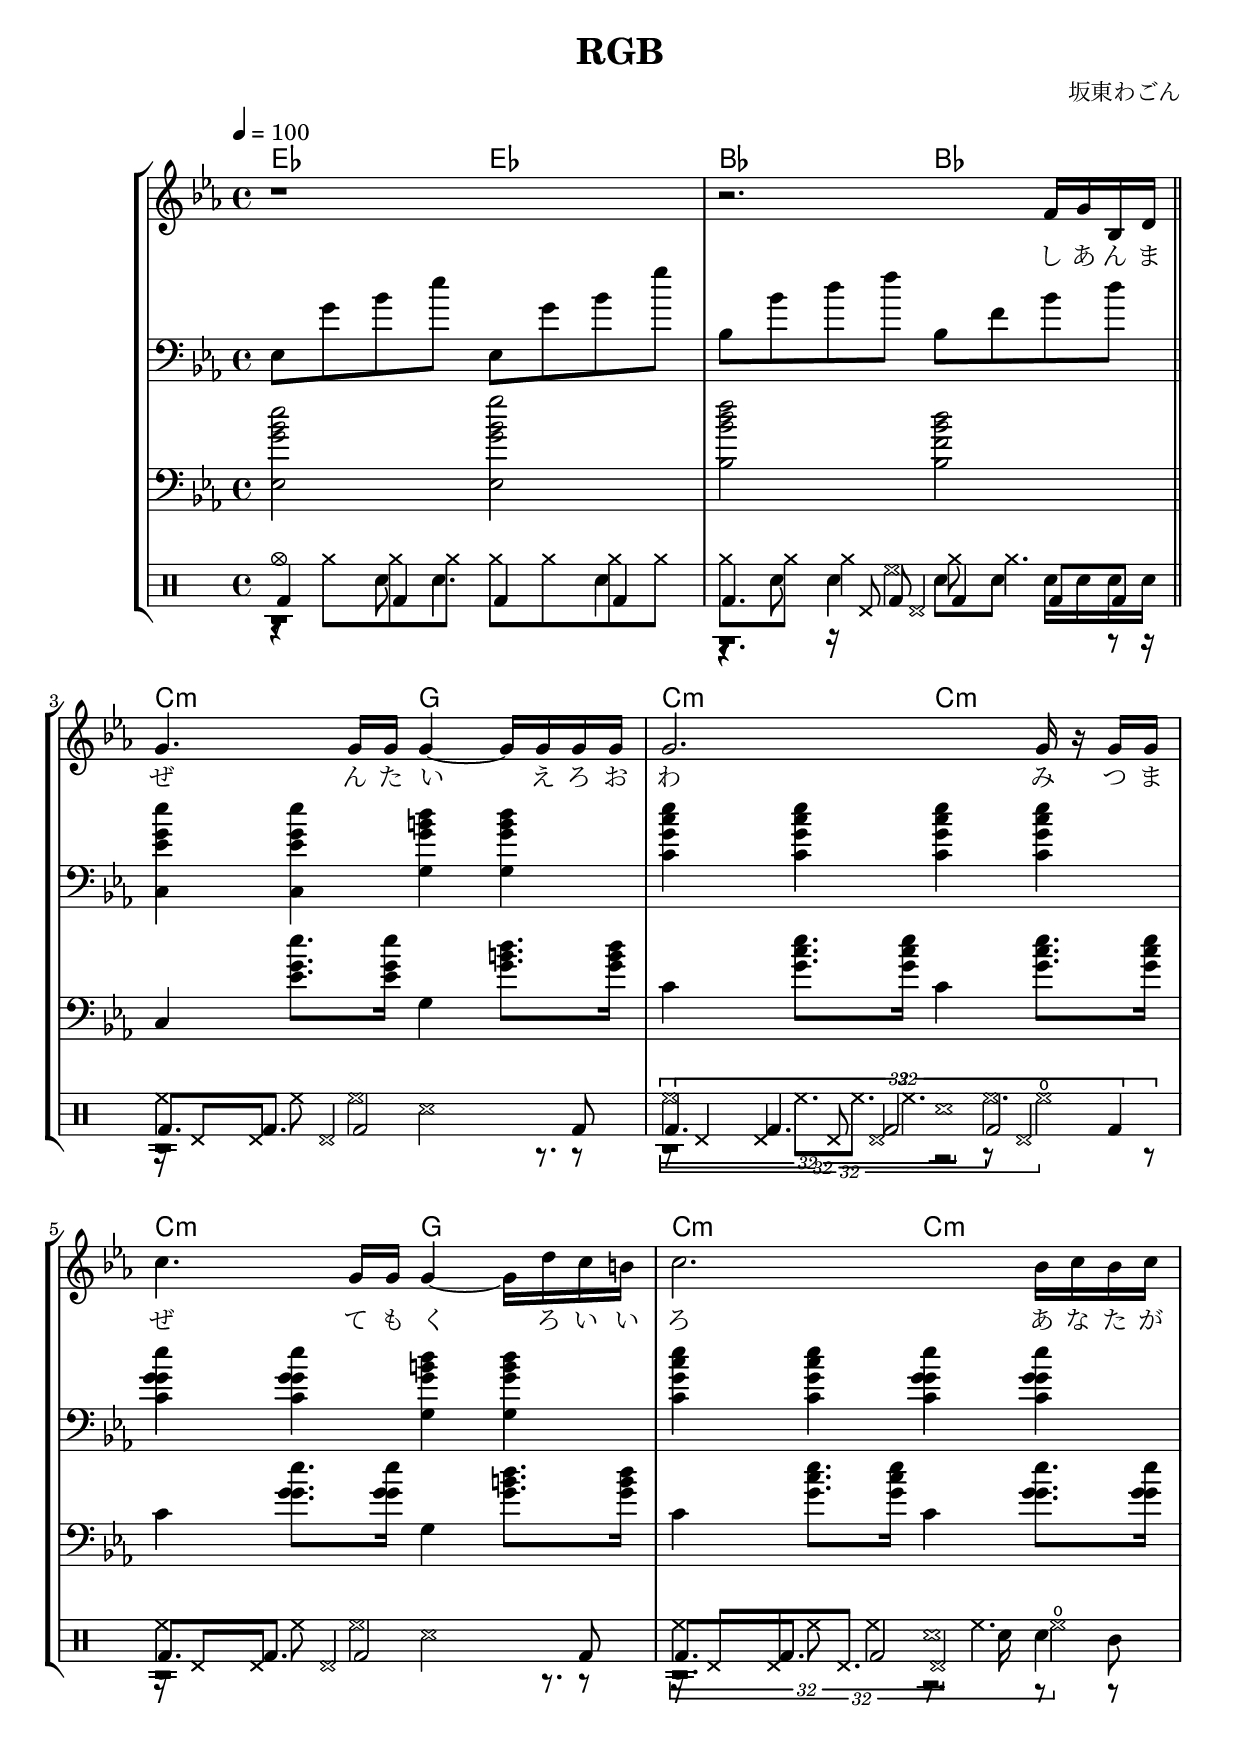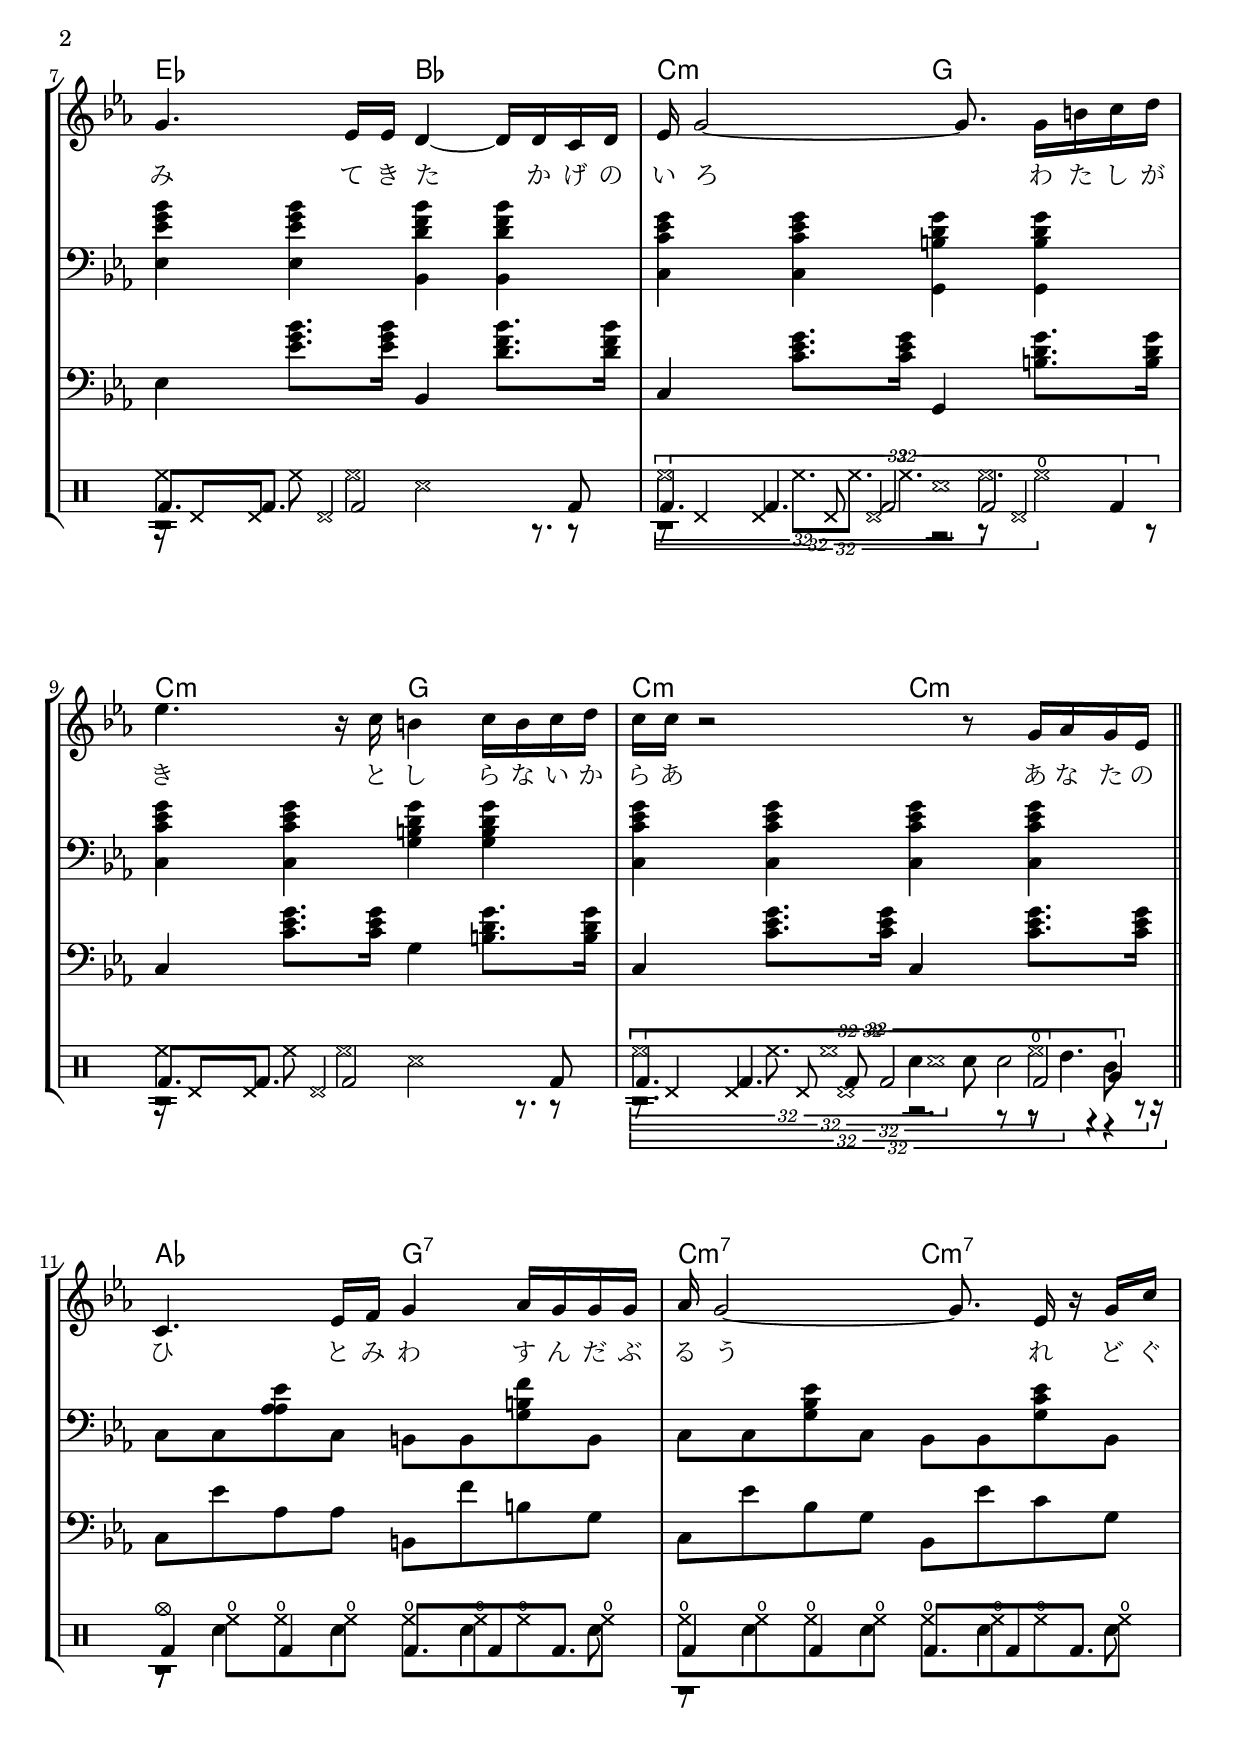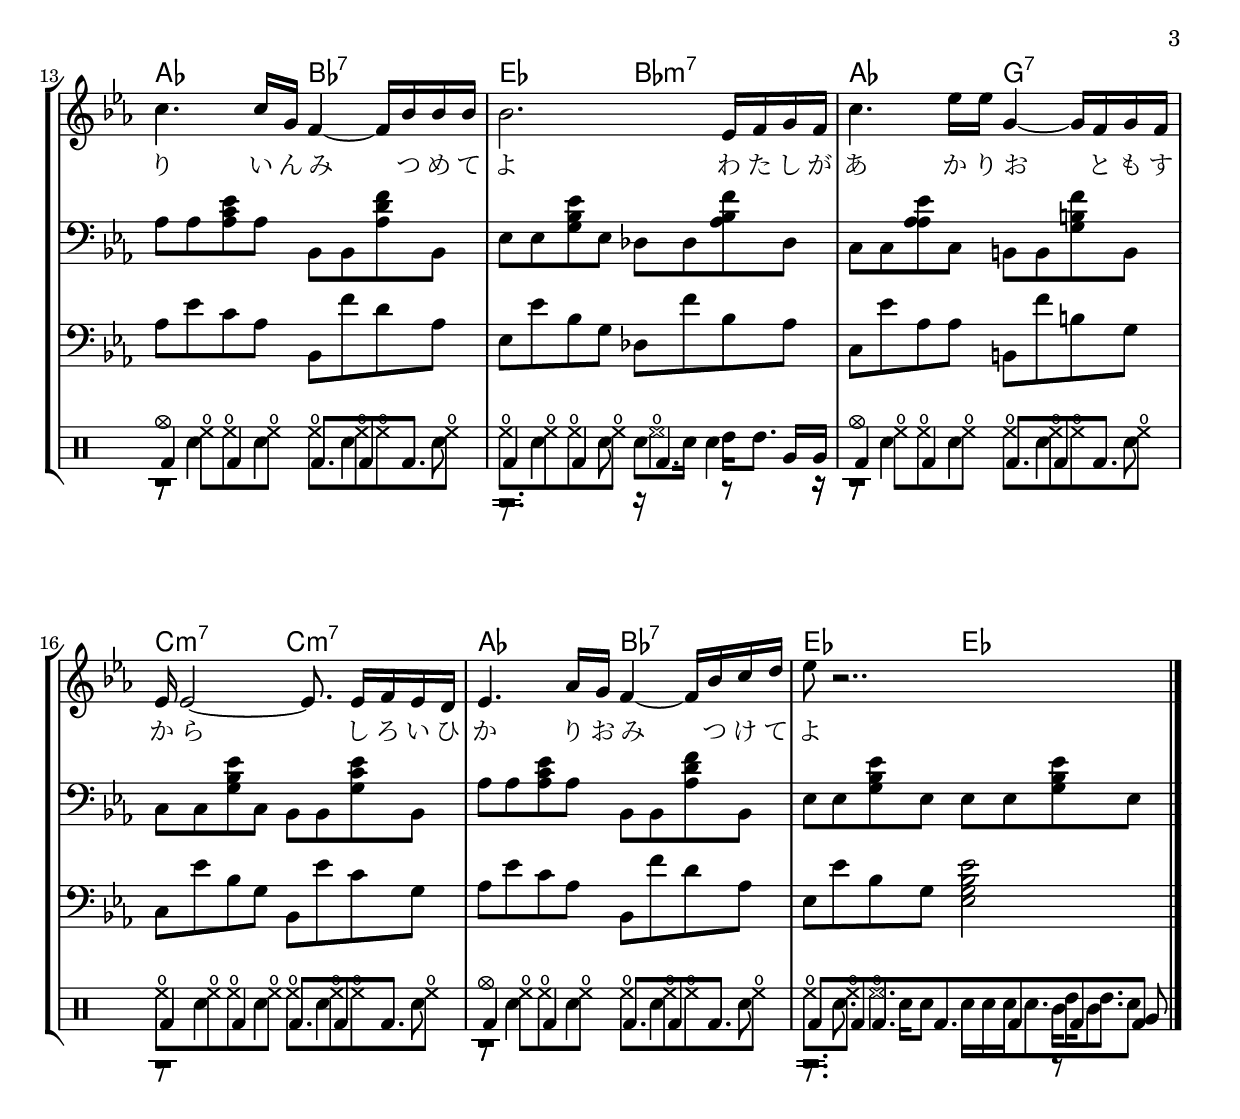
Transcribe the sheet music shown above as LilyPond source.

\version "2.12.1"

\header {
	title = \markup {RGB}
	composer = \markup \center-column {坂東わごん}
}

harmony = \chordmode {
	es2 es bes bes 

	c:m g c:m c:m c:m g c:m c:m es bes c:m g c:m g c:m c:m 

	as g:7 c:min7 c:min7 as bes:7 es bes:min7 as g:7 c:min7 c:min7 as bes:7 es es 
}

melody = {
	\key es \major
	\tempo 4 = 100
	r1 | r2. 
	\set Staff.midiInstrument = #"fss0.35"
	\set Staff.midiMinimumVolume = #0.7
	\set Staff.midiMaximumVolume = #0.9
	f'16  g'16  bes16  d'16 
	g'4.  g'16  g'16  g'4~g'16  g'16  g'16  g'16 
	g'2.  g'16  r16  g'16  g'16 
	c''4.  g'16  g'16  g'4~g'16  d''16  c''16  b'16 
	c''2.  bes'16  c''16  bes'16  c''16 
	g'4.  es'16  es'16  d'4~d'16  d'16  c'16  d'16 
	es'16  g'2~g'8.  g'16  b'16  c''16  d''16 
	es''4.  r16  c''16  b'4  c''16  b'16  c''16  d''16 
	c''16  c''16  	r2 r8 	\set Staff.midiInstrument = #"fss0.35"
	\set Staff.midiMinimumVolume = #0.7
	\set Staff.midiMaximumVolume = #0.9
	g'16  as'16  g'16  es'16 
	c'4.  es'16  f'16  g'4  as'16  g'16  g'16  g'16 
	as'16  g'2~g'8.  es'16  r16  g'16  c''16 
	c''4.  c''16  g'16  f'4~f'16  bes'16  bes'16  bes'16 
	bes'2.  es'16  f'16  g'16  f'16 
	c''4.  es''16  es''16  g'4~g'16  f'16  g'16  f'16 
	es'16  es'2~es'8.  es'16  f'16  es'16  d'16 
	es'4.  as'16  g'16  f'4~f'16  bes'16  c''16  d''16 
	es''8  	r2.. 	\bar "|."
}

words = \lyricmode {
	
	し  あ  ん  ま  ぜ  ん  た  い  え  ろ  お  わ  み  つ  ま  ぜ  て  も  く  ろ  い  い  ろ  あ  な  た  が  み  て  き  た  か  げ  の  い  ろ  わ  た  し  が  き  と  し  ら  な  い  か  ら  あ  
	あ  な  た  の  ひ  と  み  わ  す  ん  だ  ぶ  る  う  れ  ど  ぐ  り  い  ん  み  つ  め  て  よ  わ  た  し  が  あ  か  り  お  と  も  す  か  ら  し  ろ  い  ひ  か  り  お  み  つ  け  て  よ  
}

tempochange = {
	\tempo 4 = 100
	r1 | r1 \bar "||"
	\tempo 4 = 100
	r1 | r1 | r1 | r1 | r1 | r1 | r1 | r1 \bar "||"
	\tempo 4 = 100
	r1 | r1 | r1 | r1 | r1 | r1 | r1 | r1 \bar "|."
}

mainacc = {
	\clef bass
	\set Staff.midiInstrument = #"Rock Organ"
	\set Staff.midiMinimumVolume = #0.3
	\set Staff.midiMaximumVolume = #0.6
	\key es \major
	\tempo 4 = 100
	es8 g'8 bes'8 es''8
	es8 g'8 bes'8 g''8
	bes8 bes'8 d''8 f''8
	bes8 f'8 bes'8 d''8
	\bar "||"

	\set Staff.midiInstrument = #"Acoustic grand"
	\set Staff.midiMinimumVolume = #0.3
	\set Staff.midiMaximumVolume = #0.6
	<c g' es' es''>4 <c g' es' es''>4
	<g g' b' d''>4 <g g' b' d''>4
	<c' g' c'' es''>4 <c' g' c'' es''>4
	<c' g' c'' es''>4 <c' g' c'' es''>4
	<c' g' g' es''>4 <c' g' g' es''>4
	<g g' b' d''>4 <g g' b' d''>4
	<c' g' c'' es''>4 <c' g' c'' es''>4
	<c' g' g' es''>4 <c' g' g' es''>4
	<es es' g' bes'>4 <es es' g' bes'>4
	<bes, d' f' bes'>4 <bes, d' f' bes'>4
	<c c' es' g'>4 <c c' es' g'>4
	<g, b d' g'>4 <g, b d' g'>4
	<c c' es' g'>4 <c c' es' g'>4
	<g b d' g'>4 <g b d' g'>4
	<c c' es' g'>4 <c c' es' g'>4
	<c c' es' g'>4 <c c' es' g'>4
	\bar "||"

	\set Staff.midiInstrument = #"Viola"
	\set Staff.midiMinimumVolume = #0.3
	\set Staff.midiMaximumVolume = #0.6
	c8 c8 <as as es'>8 c8
	b,8 b,8 <g b f'>8 b,8
	c8 c8 <g bes es'>8 c8
	bes,8 bes,8 <g c' es'>8 bes,8
	as8 as8 <as c' es'>8 as8
	bes,8 bes,8 <as d' f'>8 bes,8
	es8 es8 <g bes es'>8 es8
	des8 des8 <as bes f'>8 des8
	c8 c8 <as as es'>8 c8
	b,8 b,8 <g b f'>8 b,8
	c8 c8 <g bes es'>8 c8
	bes,8 bes,8 <g c' es'>8 bes,8
	as8 as8 <as c' es'>8 as8
	bes,8 bes,8 <as d' f'>8 bes,8
	es8 es8 <g bes es'>8 es8
	es8 es8 <g bes es'>8 es8
	\bar "|."
}

subacc = {
	\clef bass
	\set Staff.midiInstrument = #"English Horn"
	\set Staff.midiMinimumVolume = #0.3
	\set Staff.midiMaximumVolume = #0.6
	\key es \major
	\tempo 4 = 100
	<es g' bes' es''>2
	<es g' bes' g''>2
	<bes bes' d'' f''>2
	<bes f' bes' d''>2
	\bar "||"

	\set Staff.midiInstrument = #"String Ensemble 2"
	\set Staff.midiMinimumVolume = #0.3
	\set Staff.midiMaximumVolume = #0.6
	c4 <g' es' es''>8. <g' es' es''>16
	g4 <g' b' d''>8. <g' b' d''>16
	c'4 <g' c'' es''>8. <g' c'' es''>16
	c'4 <g' c'' es''>8. <g' c'' es''>16
	c'4 <g' g' es''>8. <g' g' es''>16
	g4 <g' b' d''>8. <g' b' d''>16
	c'4 <g' c'' es''>8. <g' c'' es''>16
	c'4 <g' g' es''>8. <g' g' es''>16
	es4 <es' g' bes'>8. <es' g' bes'>16
	bes,4 <d' f' bes'>8. <d' f' bes'>16
	c4 <c' es' g'>8. <c' es' g'>16
	g,4 <b d' g'>8. <b d' g'>16
	c4 <c' es' g'>8. <c' es' g'>16
	g4 <b d' g'>8. <b d' g'>16
	c4 <c' es' g'>8. <c' es' g'>16
	c4 <c' es' g'>8. <c' es' g'>16
	\bar "||"

	\set Staff.midiInstrument = #"String Ensemble 1"
	\set Staff.midiMinimumVolume = #0.3
	\set Staff.midiMaximumVolume = #0.6
	c8 es' as as
	b,8 f' b g
	c8 es' bes g
	bes,8 es' c' g
	as8 es' c' as
	bes,8 f' d' as
	es8 es' bes g
	des8 f' bes as
	c8 es' as as
	b,8 f' b g
	c8 es' bes g
	bes,8 es' c' g
	as8 es' c' as
	bes,8 f' d' as
	es8 es' bes g
	<es g bes es'>2
	\bar "|."
}

percA = {
	\drummode {
	r8 cymr8 cymr8 cymr8 cymr8 cymr8 cymr8 cymr8  |cymr8 cymr8 cymr4 cymr8 cymr4.  \bar "||"
	hh4 hh8 hh2 r8  |\times 16/32{ hh2 hh8. hh8. hh4. hh2. } |hh4 hh8 hh2 r8  |hh4 hh8 hh4 hh4.  |hh4 hh8 hh2 r8  |\times 16/32{ hh2 hh8. hh8. hh4. hh2. } |hh4 hh8 hh2 r8  |\times 16/32{ hh2 hh8. hh1 r4 r16 } \bar "||"
	r8 hho8 hho8 hho8 hho8 hho8 hho8 hho8  |hho8 hho8 hho8 hho8 hho8 hho8 hho8 hho8  |r8 hho8 hho8 hho8 hho8 hho8 hho8 hho8  |hho8 hho8 hho8 hho8 hho2  |r8 hho8 hho8 hho8 hho8 hho8 hho8 hho8  |hho8 hho8 hho8 hho8 hho8 hho8 hho8 hho8  |r8 hho8 hho8 hho8 hho8 hho8 hho8 hho8  |hho8 hho8 hho2.  \bar "|."
	}
}

percB = {
	\drummode {
	r4 sn8 sn4. sn4  |r8 sn8 sn4 sn8 sn8 sn16 sn16 sn16 sn16  \bar "||"
	r16 hhp8 hhp8 hhp2 r8.  |\times 16/32{ r8 hhp4 hhp4 hhp8 hhp2 r8 hhp2 r8 } |r16 hhp8 hhp8 hhp2 r8.  |r16 hhp8 hhp8 hhp8. hhp2  |r16 hhp8 hhp8 hhp2 r8.  |\times 16/32{ r8 hhp4 hhp4 hhp8 hhp2 r8 hhp2 r8 } |r16 hhp8 hhp8 hhp2 r8.  |\times 16/32{ r8 hhp4 hhp4 hhp8 hhp1 r4 } \bar "||"
	r8 sn4 sn4 sn4 sn8  |r8 sn4 sn4 sn4 sn8  |r8 sn4 sn4 sn4 sn8  |r8 sn4 sn8 sn8 sn16 sn4 r16  |r8 sn4 sn4 sn4 sn8  |r8 sn4 sn4 sn4 sn8  |r8 sn4 sn4 sn4 sn8  |r8 sn8. sn16 sn8 sn16 sn16 sn16 sn8. sn8  \bar "|."
	}
}

percC = {
	\drummode {
	bd4 bd4 bd4 bd4  |bd4. bd8 bd4 bd8 bd8  \bar "||"
	r1  |\times 16/32{ r1 r2 hho2 } |r1  |\times 16/32{ r1 r2 hho2 } |r1  |\times 16/32{ r1 r2 hho2 } |r1  |\times 16/32{ r1 r2 hho2 } \bar "||"
	bd4 bd4 bd8. bd8 bd8.  |bd4 bd4 bd8. bd8 bd8.  |bd4 bd4 bd8. bd8 bd8.  |bd4 bd4 r16 bd4. r16  |bd4 bd4 bd8. bd8 bd8.  |bd4 bd4 bd8. bd8 bd8.  |bd4 bd4 bd8. bd8 bd8.  |bd8 bd8 bd8. bd8. bd8 bd8 bd8  \bar "|."
	}
}

percD = {
	\drummode {
	cymc1  |r1 \bar "||"
	bd8. bd8. bd2 bd8  |\times 16/32{ bd4. bd4. bd2 bd2 bd4 } |bd8. bd8. bd2 bd8  |bd8. bd8. bd2 r8  |bd8. bd8. bd2 bd8  |\times 16/32{ bd4. bd4. bd2 bd2 bd4 } |bd8. bd8. bd2 bd8  |\times 16/32{ bd4. bd4. bd8 bd2 r8 bd2 } \bar "||"
	cymc1  |r1  |cymc1  |r1  |cymc1  |r1  |cymc1  |r1  \bar "|."
	}
}

percE = {
	\drummode {
	r1 |r4 r16 hhp8 hhp2 r16  \bar "||"
	r2 ss2  |\times 16/32{ r1 ss1 } |r2 ss2  |\times 16/32{ r1 ss1 } |r2 ss2  |\times 16/32{ r1 ss1 } |r2 ss2  |\times 16/32{ r1 ss1 } \bar "||"
	r1 |r1 |r1 |r2. tommh16 tommh8.  |r1 |r1 |r1 |r2. tommh16 tommh8.  \bar "|."
	}
}

percF = {
	\drummode {
	r1 |r4. hh2 r8  \bar "||"
	r1 |r1 |r1 |r2 r8. sn16 sn4  |r1 |r1 |r1 |\times 16/32{ r1 sn4 sn8 sn2 r8 } \bar "||"
	r1 |r1 |r1 |r2. r8 tomfh16 tomfh16  |r1 |r1 |r1 |r2. r8 tomfh8  \bar "|."
	}
}

percG = {
	\drummode {
	r1 | r1 \bar "||"
	r1 |r1 |r1 |r2. r8 tomml8  |r1 |r1 |r1 |r2. r8 tomml8  \bar "||"
	r1 |r1 |r1 |r1 |r1 |r1 |r1 |r2. tomml16 tomml8.  \bar "|."
	}
}

percH = {
	\drummode {
	r1 | r1 \bar "||"
	r1 |r1 |r1 |r1 |r1 |r1 |r1 |\times 16/32{ r1 r2 r8 tommh4. } \bar "||"
	r1 | r1 | r1 | r1 | r1 | r1 | r1 | r1 \bar "|."
	}
}

percI = {
	\drummode {
	r1 | r1 \bar "||"
	r1 |r1 |r1 |r1 |r1 |r1 |r1 |\times 16/32{ r1 r2. tomfh4 } \bar "||"
	r1 | r1 | r1 | r1 | r1 | r1 | r1 | r1 \bar "|."
	}
}

\score {
	<<
		\new StaffGroup <<
			\new ChordNames {\harmony}
			\new Voice = "melody" {\melody}
			\new Lyrics \lyricsto "melody" \words
			\new Staff = "mainacc" {\mainacc}
			\new Staff = "subacc" {\subacc}
			\new DrumStaff <<
				\new DrumVoice {\percA}
				\new DrumVoice {\percB}
				\new DrumVoice {\percC}
				\new DrumVoice {\percD}
				\new DrumVoice {\percE}
				\new DrumVoice {\percF}
				\new DrumVoice {\percG}
				\new DrumVoice {\percH}
				\new DrumVoice {\percI}
			>>
		>>
	>>
	\layout { }
}
